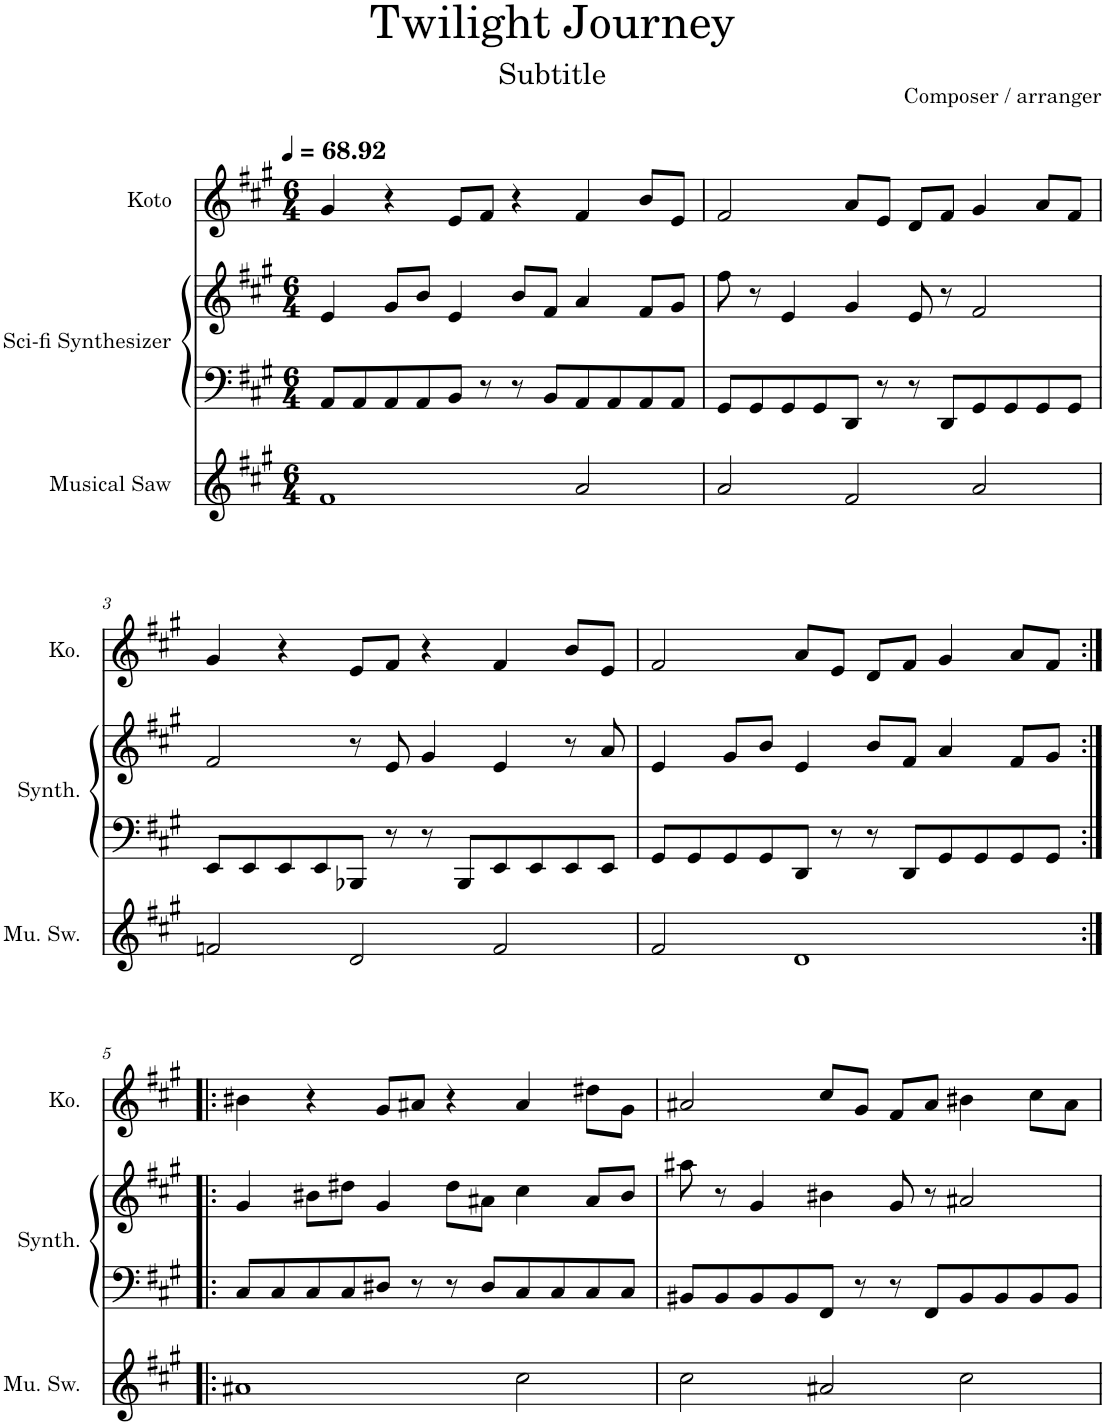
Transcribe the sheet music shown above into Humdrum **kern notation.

**kern	**kern	**kern	**kern
*part3	*part2	*part2	*part1
*staff4	*staff3	*staff2	*staff1
*I"Musical Saw	*I"Sci-fi Synthesizer	*	*I"Koto
*I'Mu. Sw.	*I'Synth.	*	*I'Ko.
*clefG2	*clefF4	*clefG2	*clefG2
*k[f#c#g#]	*k[f#c#g#]	*k[f#c#g#]	*k[f#c#g#]
*M6/4	*M6/4	*M6/4	*M6/4
*MM69	*MM69	*MM69	*MM69
=1	=1	=1	=1
1f#	8AA/L	4e/	4g#/
.	8AA/	.	.
.	8AA/	8g#/L	4r
.	8AA/	8b/J	.
.	8BB/J	4e/	8e/L
.	8r	.	8f#/J
.	8r	8b/L	4r
.	8BB/L	8f#/J	.
2a/	8AA/	4a/	4f#/
.	8AA/	.	.
.	8AA/	8f#/L	8b/L
.	8AA/J	8g#/J	8e/J
=2	=2	=2	=2
2a/	8GG#/L	8ff#\	2f#/
.	8GG#/	8r	.
.	8GG#/	4e/	.
.	8GG#/	.	.
2f#/	8DD/J	4g#/	8a/L
.	8r	.	8e/J
.	8r	8e/	8d/L
.	8DD/L	8r	8f#/J
2a/	8GG#/	2f#/	4g#/
.	8GG#/	.	.
.	8GG#/	.	8a/L
.	8GG#/J	.	8f#/J
!!LO:LB:g=z
=3	=3	=3	=3
2fn/	8EE/L	2f#/	4g#/
.	8EE/	.	.
.	8EE/	.	4r
.	8EE/	.	.
2d/	8BBB-X/J	8r	8e/L
.	8r	8e/	8f#/J
.	8r	4g#/	4r
.	8BBB-/L	.	.
2f/	8EE/	4e/	4f#/
.	8EE/	.	.
.	8EE/	8r	8b/L
.	8EE/J	8a/	8e/J
=4	=4	=4	=4
2f#/	8GG#/L	4e/	2f#/
.	8GG#/	.	.
.	8GG#/	8g#/L	.
.	8GG#/	8b/J	.
1d	8DD/J	4e/	8a/L
.	8r	.	8e/J
.	8r	8b/L	8d/L
.	8DD/L	8f#/J	8f#/J
.	8GG#/	4a/	4g#/
.	8GG#/	.	.
.	8GG#/	8f#/L	8a/L
.	8GG#/J	8g#/J	8f#/J
!!LO:LB:g=z
=5:|!|:	=5:|!|:	=5:|!|:	=5:|!|:
1a#X	8C#/L	4g#/	4b#X\
.	8C#/	.	.
.	8C#/	8b#X\L	4r
.	8C#/	8dd#X\J	.
.	8D#X/J	4g#/	8g#/L
.	8r	.	8a#X/J
.	8r	8dd#\L	4r
.	8D#/L	8a#X\J	.
2cc#\	8C#/	4cc#\	4a#/
.	8C#/	.	.
.	8C#/	8a#/L	8dd#X\L
.	8C#/J	8b#/J	8g#\J
=6	=6	=6	=6
2cc#\	8BB#X/L	8aa#X\	2a#X/
.	8BB#/	8r	.
.	8BB#/	4g#/	.
.	8BB#/	.	.
2a#X/	8FF#/J	4b#X\	8cc#/L
.	8r	.	8g#/J
.	8r	8g#/	8f#/L
.	8FF#/L	8r	8a#/J
2cc#\	8BB#/	2a#X/	4b#X\
.	8BB#/	.	.
.	8BB#/	.	8cc#\L
.	8BB#/J	.	8a#\J
=	=	=	=
*-	*-	*-	*-
